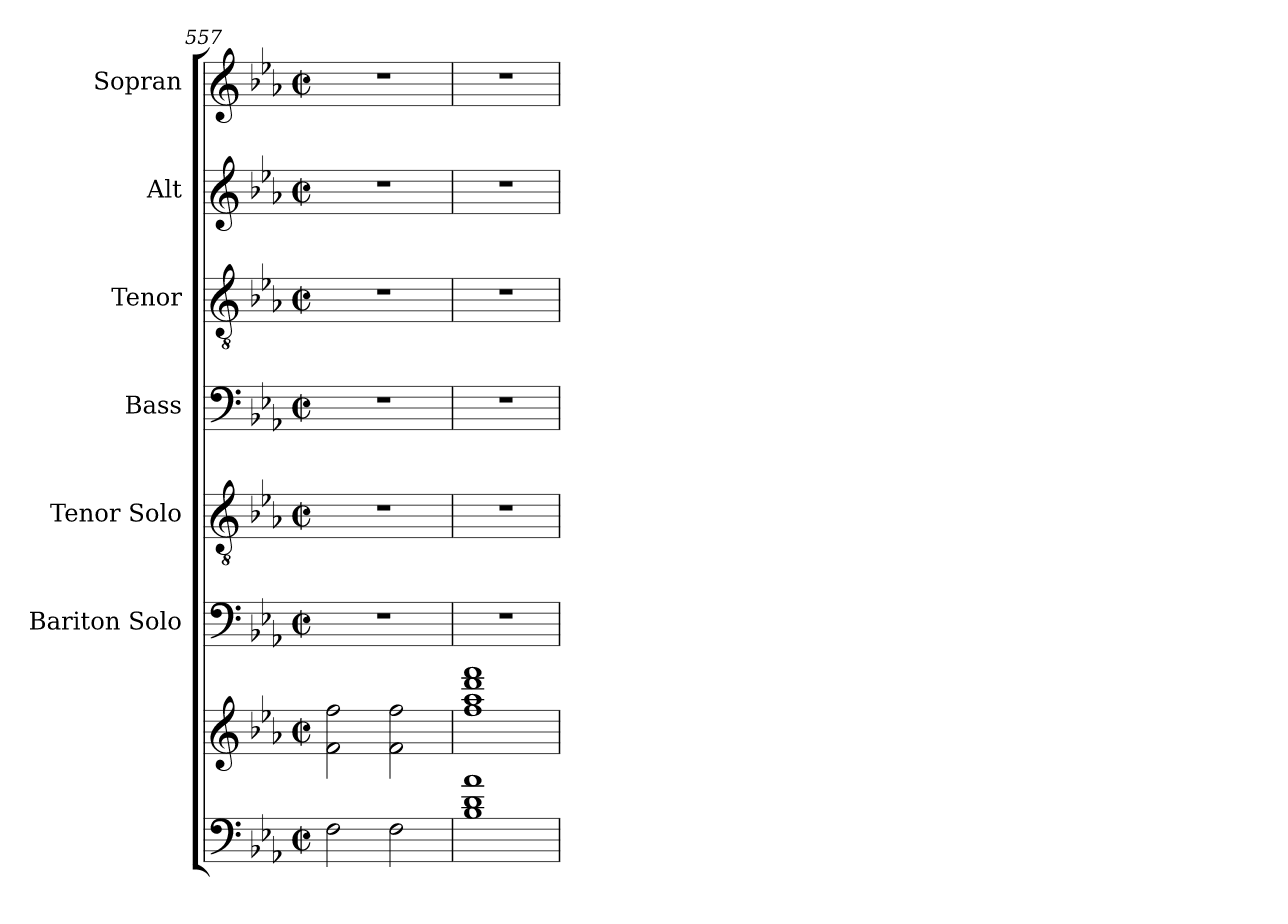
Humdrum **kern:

**kern	**kern	**kern	**kern	**kern	**kern	**kern	**kern
*part7	*part7	*part6	*part5	*part4	*part3	*part2	*part1
*staff8	*staff7	*staff6	*staff5	*staff4	*staff3	*staff2	*staff1
*	*	*I"Bariton Solo	*I"Tenor Solo	*I"Bass	*I"Tenor	*I"Alt	*I"Sopran
*	*	*	*	*I'B.	*I'T.	*I'A.	*I'S.
*clefF4	*clefG2	*clefF4	*clefGv2	*clefF4	*clefGv2	*clefG2	*clefG2
*k[b-e-a-]	*k[b-e-a-]	*k[b-e-a-]	*k[b-e-a-]	*k[b-e-a-]	*k[b-e-a-]	*k[b-e-a-]	*k[b-e-a-]
*E-:	*E-:	*E-:	*E-:	*E-:	*E-:	*E-:	*E-:
*M2/2	*M2/2	*M2/2	*M2/2	*M2/2	*M2/2	*M2/2	*M2/2
*met(c|)	*met(c|)	*met(c|)	*met(c|)	*met(c|)	*met(c|)	*met(c|)	*met(c|)
=557	=557	=557	=557	=557	=557	=557	=557
2F\	2f\ 2ff\	1r	1r	1r	1r	1r	1r
2F\	2f\ 2ff\	.	.	.	.	.	.
=558	=558	=558	=558	=558	=558	=558	=558
1B- 1d 1a-	1ff 1aa- 1ddd 1fff	1r	1r	1r	1r	1r	1r
=	=	=	=	=	=	=	=
*-	*-	*-	*-	*-	*-	*-	*-
